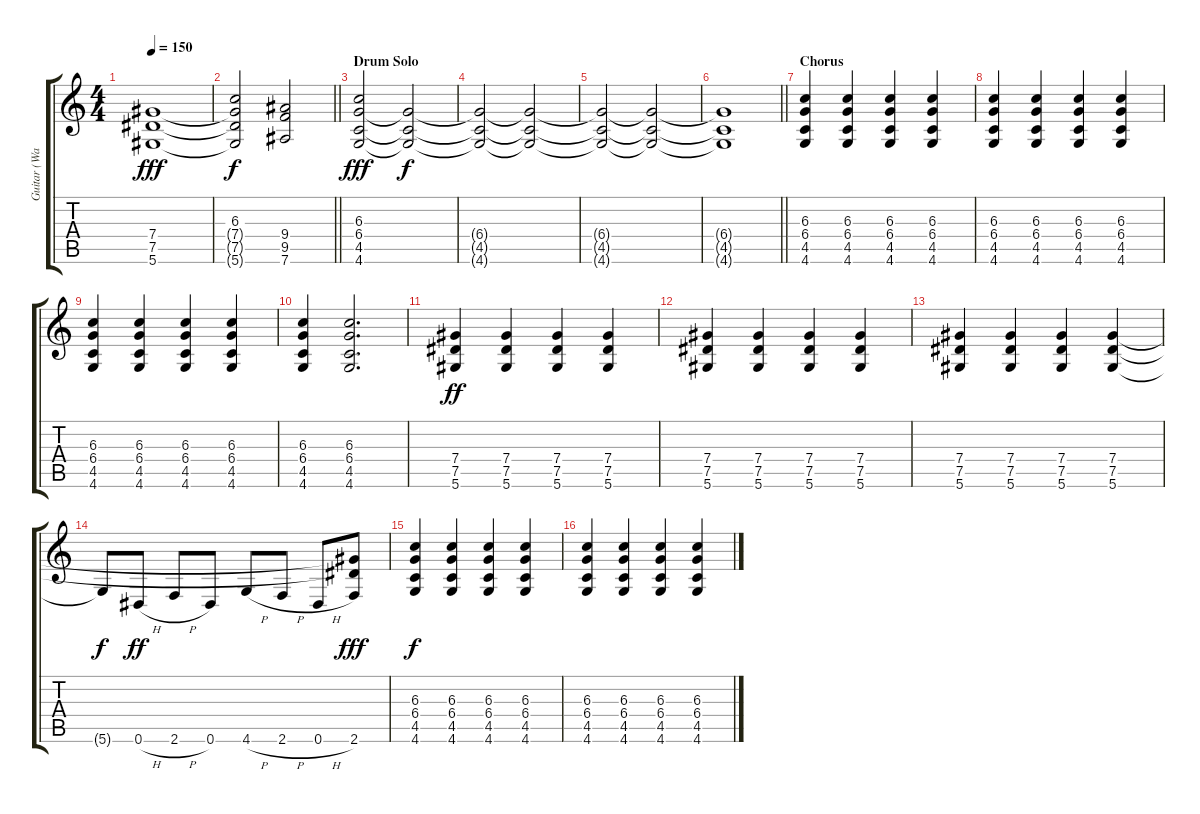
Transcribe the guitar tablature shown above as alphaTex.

\track ("Guitar (Wade MacNeil)" "Guitar (Wa") {instrument overdrivenguitar}
\staff {score tabs}
\tuning (Eb4 Bb3 Gb3 Db3 Ab2 Eb2) {hide}
\ts (4 4)
\tempo 150
\clef g2
\ks c
(7.4 7.5 5.6).1{dy fff} |
\barLineRight lightlight
(6.3{t} 7.4{t} 7.5{t} 5.6{t}).2{dy f} (9.4 9.5 7.6).2 |
\section ("" "Drum Solo")
(6.3 6.4 4.5 4.6).2{dy fff} (6.4{t} 4.5{t} 4.6{t}).2{dy f} |
(6.4{t} 4.5{t} 4.6{t}).2 (6.4{t} 4.5{t} 4.6{t}).2 |
(6.4{t} 4.5{t} 4.6{t}).2 (6.4{t} 4.5{t} 4.6{t}).2 |
\barLineRight lightlight
(6.4{t} 4.5{t} 4.6{t}).1 |
\section ("" "Chorus")
(6.3 6.4 4.5 4.6).4 (6.3 6.4 4.5 4.6).4 (6.3 6.4 4.5 4.6).4 (6.3 6.4 4.5 4.6).4 |
(6.3 6.4 4.5 4.6).4 (6.3 6.4 4.5 4.6).4 (6.3 6.4 4.5 4.6).4 (6.3 6.4 4.5 4.6).4 |
(6.3 6.4 4.5 4.6).4 (6.3 6.4 4.5 4.6).4 (6.3 6.4 4.5 4.6).4 (6.3 6.4 4.5 4.6).4 |
(6.3 6.4 4.5 4.6).4 (6.3 6.4 4.5 4.6).2{d} |
(7.4 7.5 5.6).4{dy ff} (7.4 7.5 5.6).4 (7.4 7.5 5.6).4 (7.4 7.5 5.6).4 |
(7.4 7.5 5.6).4 (7.4 7.5 5.6).4 (7.4 7.5 5.6).4 (7.4 7.5 5.6).4 |
(7.4 7.5 5.6).4 (7.4 7.5 5.6).4 (7.4 7.5 5.6).4 (7.4 7.5 5.6).4 |
5.6{t}.8{dy f} 0.6{h}.8{dy ff} 2.6{h}.8 0.6.8 4.6{h}.8 2.6{h}.8 0.6{h}.8 (7.4{t} 7.5{t} 2.6).8{dy fff} |
(6.3 6.4 4.5 4.6).4{dy f} (6.3 6.4 4.5 4.6).4 (6.3 6.4 4.5 4.6).4 (6.3 6.4 4.5 4.6).4 |
(6.3 6.4 4.5 4.6).4 (6.3 6.4 4.5 4.6).4 (6.3 6.4 4.5 4.6).4 (6.3 6.4 4.5 4.6).4
